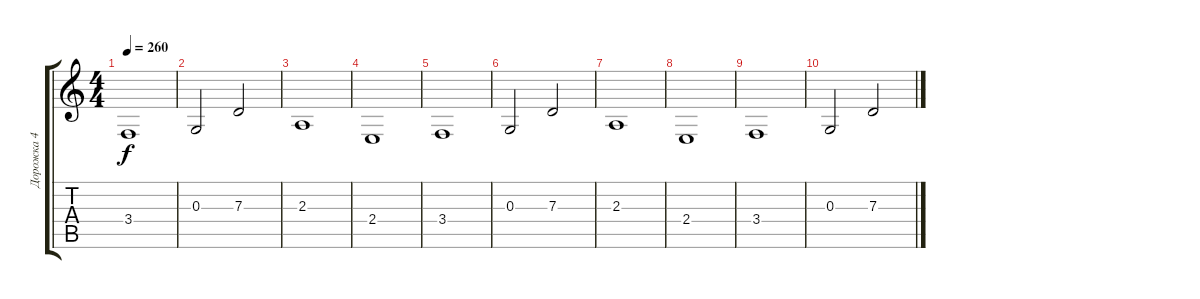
\track ("Дорожка 4" "Дорожка 4") {instrument stringensemble2}
\staff {score tabs}
\tuning (E4 B3 G3 D3 A2 E2) {hide}
\ts (4 4)
\tempo 260
\clef g2
\ks c
3.4.1{dy f} |
0.3.2 7.3.2 |
2.3.1 |
2.4.1 |
3.4.1 |
0.3.2 7.3.2 |
2.3.1 |
2.4.1 |
3.4.1 |
0.3.2 7.3.2
